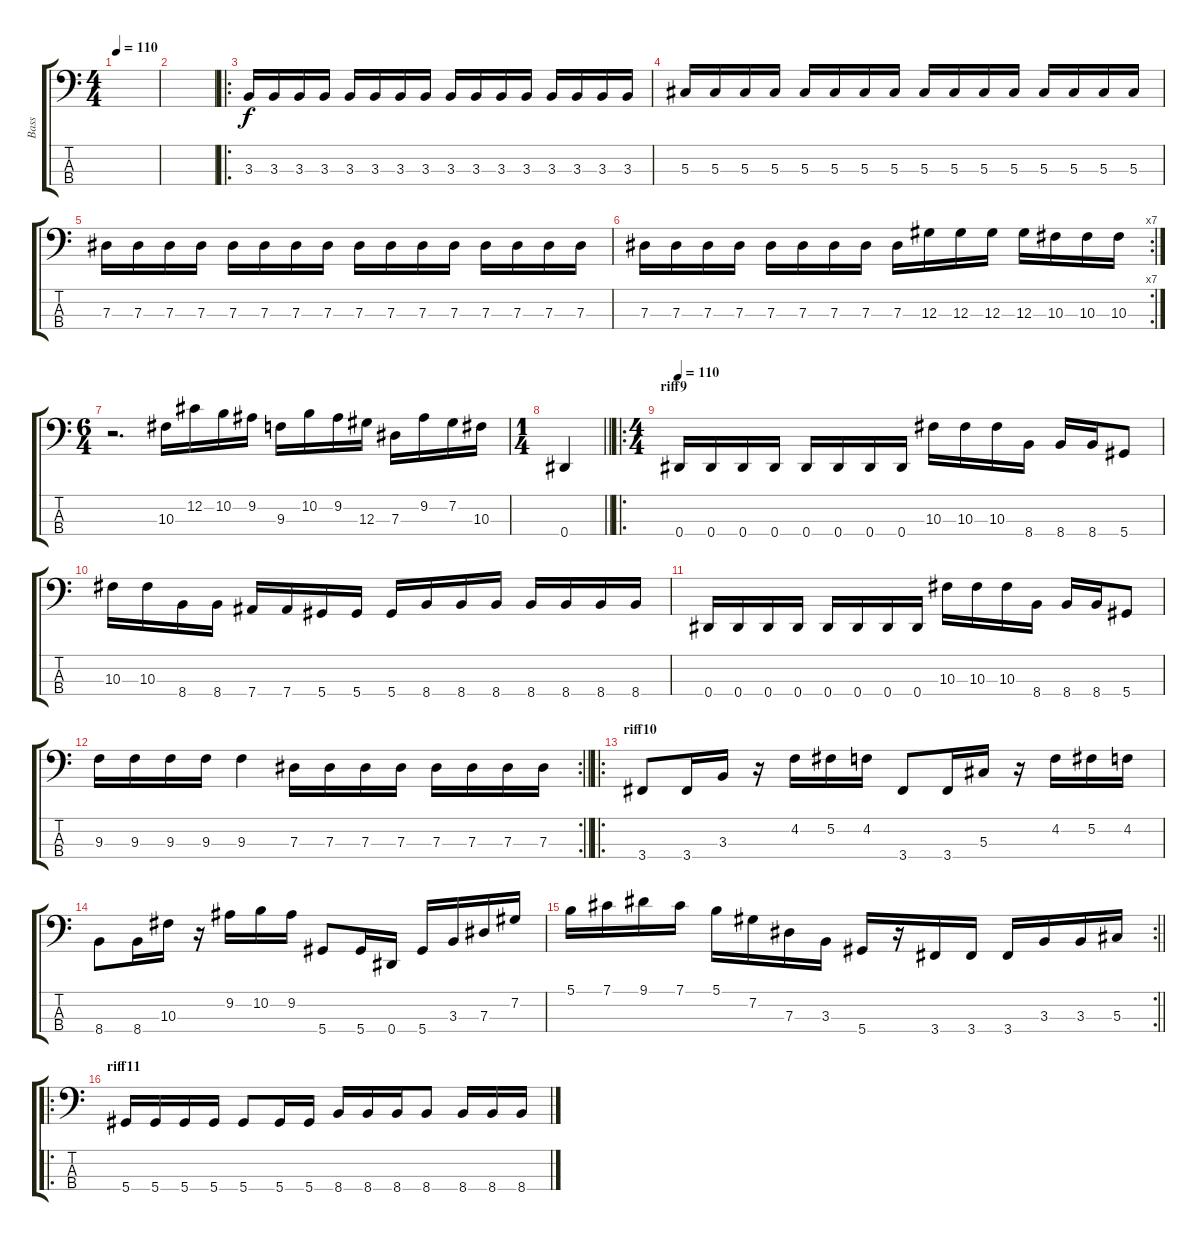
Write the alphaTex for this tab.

\track ("Bass" "Bass") {instrument electricbassfinger}
\staff {score tabs}
\tuning (Gb2 Db2 Ab1 Eb1) {hide}
\ts (4 4)
\tempo 110
\clef f4
\ks c
|
|
\ro
3.3.16 3.3.16 3.3.16 3.3.16 3.3.16 3.3.16 3.3.16 3.3.16 3.3.16 3.3.16 3.3.16 3.3.16 3.3.16 3.3.16 3.3.16 3.3.16 |
5.3.16 5.3.16 5.3.16 5.3.16 5.3.16 5.3.16 5.3.16 5.3.16 5.3.16 5.3.16 5.3.16 5.3.16 5.3.16 5.3.16 5.3.16 5.3.16 |
7.3.16 7.3.16 7.3.16 7.3.16 7.3.16 7.3.16 7.3.16 7.3.16 7.3.16 7.3.16 7.3.16 7.3.16 7.3.16 7.3.16 7.3.16 7.3.16 |
\rc 7
7.3.16 7.3.16 7.3.16 7.3.16 7.3.16 7.3.16 7.3.16 7.3.16 7.3.16 12.3.16 12.3.16 12.3.16 12.3.16 10.3.16 10.3.16 10.3.16 |
\ts (6 4)
r.2{d} 10.3.16 12.2.16 10.2.16 9.2.16 9.3.16 10.2.16 9.2.16 12.3.16 7.3.16 9.2.16 7.2.16 10.3.16 |
\ts (1 4)
\barLineRight lightlight
0.4.4 |
\ro
\ts (4 4)
\section ("" "riff9")
\tempo 110
0.4.16 0.4.16 0.4.16 0.4.16 0.4.16 0.4.16 0.4.16 0.4.16 10.3.16 10.3.16 10.3.16 8.4.16 8.4.16 8.4.16 5.4.8 |
10.3.16 10.3.16 8.4.16 8.4.16 7.4.16 7.4.16 5.4.16 5.4.16 5.4.16 8.4.16 8.4.16 8.4.16 8.4.16 8.4.16 8.4.16 8.4.16 |
0.4.16 0.4.16 0.4.16 0.4.16 0.4.16 0.4.16 0.4.16 0.4.16 10.3.16 10.3.16 10.3.16 8.4.16 8.4.16 8.4.16 5.4.8 |
\rc 2
\barLineRight lightlight
9.3.16 9.3.16 9.3.16 9.3.16 9.3.4 7.3.16 7.3.16 7.3.16 7.3.16 7.3.16 7.3.16 7.3.16 7.3.16 |
\ro
\section ("" "riff10")
3.4.8 3.4.16 3.3.16 r.16 4.2.16 5.2.16 4.2.16 3.4.8 3.4.16 5.3.16 r.16 4.2.16 5.2.16 4.2.16 |
8.4.8 8.4.16 10.3.16 r.16 9.2.16 10.2.16 9.2.16 5.4.8 5.4.16 0.4.16 5.4.16 3.3.16 7.3.16 7.2.16 |
\rc 2
\barLineRight lightlight
5.1.16 7.1.16 9.1.16 7.1.16 5.1.16 7.2.16 7.3.16 3.3.16 5.4.16 r.16 3.4.16 3.4.16 3.4.16 3.3.16 3.3.16 5.3.16 |
\ro
\section ("" "riff11")
5.4.16 5.4.16 5.4.16 5.4.16 5.4.8 5.4.16 5.4.16 8.4.16 8.4.16 8.4.16 8.4.8 8.4.16 8.4.16 8.4.16
